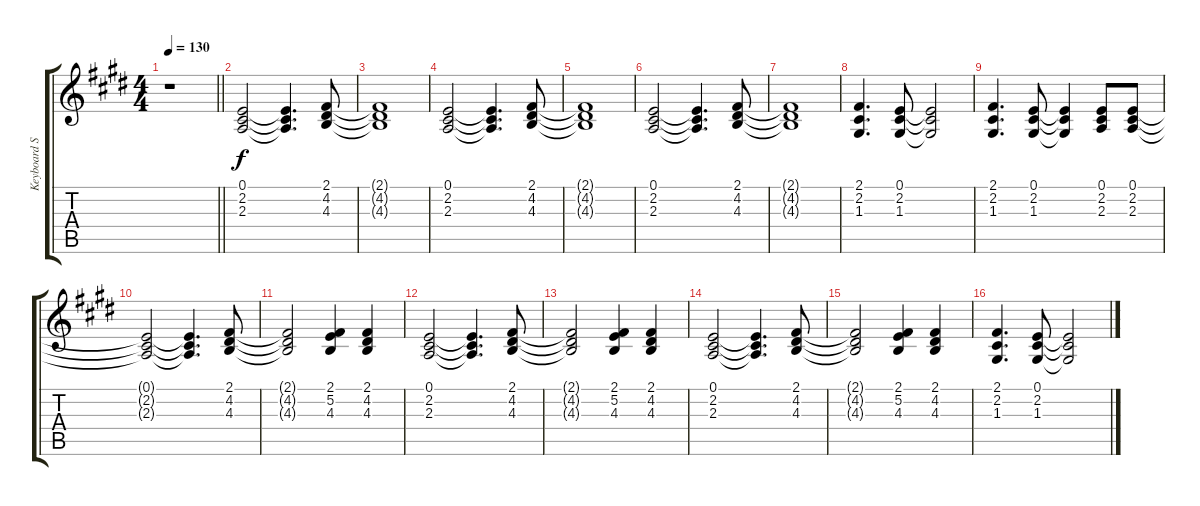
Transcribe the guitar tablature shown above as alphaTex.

\track ("Keyboard Synth Pad - David Bryan" "Keyboard S") {instrument lead2sawtooth}
\staff {score tabs}
\tuning (E4 B3 G3 D3 A2 E2) {hide}
\ts (4 4)
\tempo 130
\clef g2
\barLineRight lightlight
\ks c#minor
r.1{dy f} |
\ks e
(0.1 2.2 2.3).2 (0.1{t} 2.2{t} 2.3{t}).4{d} (2.1 4.2 4.3).8 |
\ks c#minor
(2.1{t} 4.2{t} 4.3{t}).1 |
(0.1 2.2 2.3).2 (0.1{t} 2.2{t} 2.3{t}).4{d} (2.1 4.2 4.3).8 |
(2.1{t} 4.2{t} 4.3{t}).1 |
\ks e
(0.1 2.2 2.3).2 (0.1{t} 2.2{t} 2.3{t}).4{d} (2.1 4.2 4.3).8 |
\ks c#minor
(2.1{t} 4.2{t} 4.3{t}).1 |
(2.1 2.2 1.3).4{d} (0.1 2.2 1.3).8 (0.1{t} 2.2{t} 1.3{t}).2 |
(2.1 2.2 1.3).4{d} (0.1 2.2 1.3).8 (0.1{t} 2.2{t} 1.3{t}).4 (0.1 2.2 2.3).8 (0.1 2.2 2.3).8 |
\ks e
(0.1{t} 2.2{t} 2.3{t}).2 (0.1{t} 2.2{t} 2.3{t}).4{d} (2.1 4.2 4.3).8 |
\ks c#minor
(2.1{t} 4.2{t} 4.3{t}).2 (2.1 5.2 4.3).4 (2.1 4.2 4.3).4 |
(0.1 2.2 2.3).2 (0.1{t} 2.2{t} 2.3{t}).4{d} (2.1 4.2 4.3).8 |
(2.1{t} 4.2{t} 4.3{t}).2 (2.1 5.2 4.3).4 (2.1 4.2 4.3).4 |
\ks e
(0.1 2.2 2.3).2 (0.1{t} 2.2{t} 2.3{t}).4{d} (2.1 4.2 4.3).8 |
\ks c#minor
(2.1{t} 4.2{t} 4.3{t}).2 (2.1 5.2 4.3).4 (2.1 4.2 4.3).4 |
(2.1 2.2 1.3).4{d} (0.1 2.2 1.3).8 (0.1{t} 2.2{t} 1.3{t}).2
